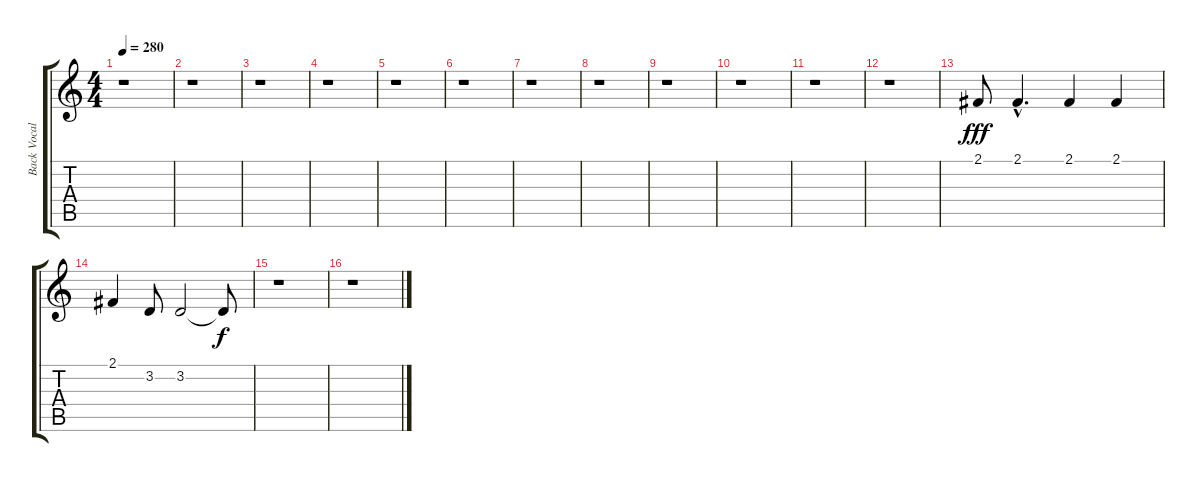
\track ("Back Vocals" "Back Vocal") {instrument flute}
\staff {score tabs}
\tuning (E4 B3 G3 D3 A2 E2) {hide}
\ts (4 4)
\tempo 280
\clef g2
\ks c
r.1{dy fff} |
r.1 |
r.1 |
r.1 |
r.1 |
r.1 |
r.1 |
r.1 |
r.1 |
r.1 |
r.1 |
r.1 |
2.1.8 2.1{hac}.4{d} 2.1.4 2.1.4 |
2.1.4 3.2.8 3.2.2 3.2{t}.8{dy f} |
r.1 |
r.1
